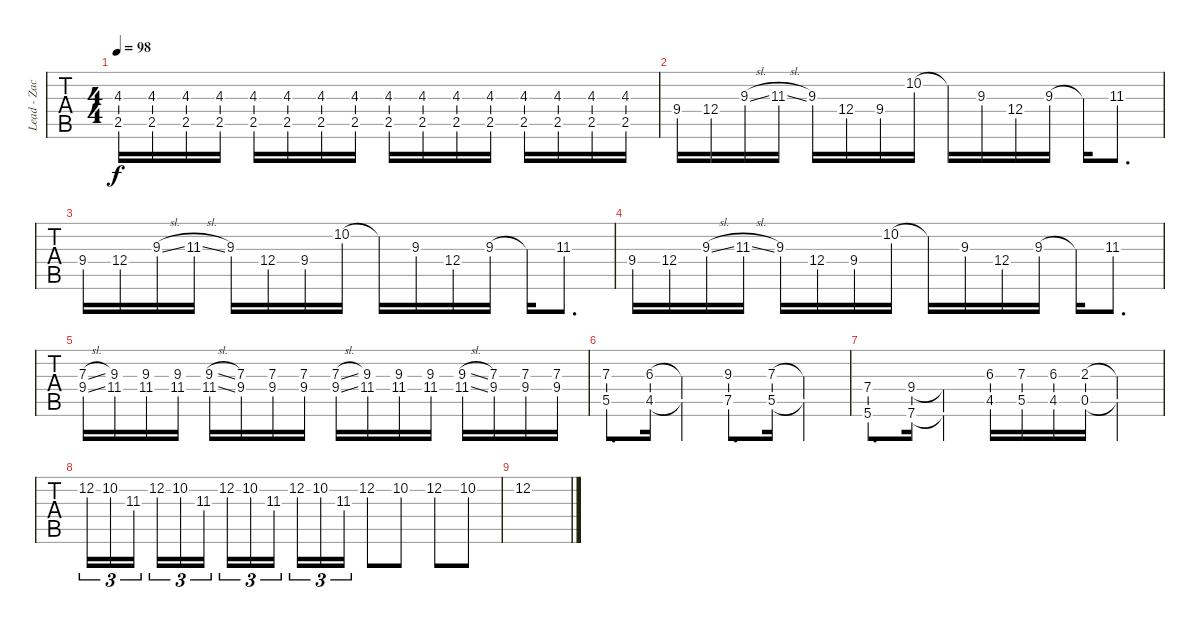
\track ("Lead - Zach/Chris" "Lead - Zac") {instrument distortionguitar}
\staff {tabs}
\tuning (Eb4 Bb3 Gb3 Db3 Ab2 Eb2) {hide}
\ts (4 4)
\tempo 98
\clef g2
\ks c
(4.3 2.5).16{dy f} (4.3 2.5).16 (4.3 2.5).16 (4.3 2.5).16 (4.3 2.5).16 (4.3 2.5).16 (4.3 2.5).16 (4.3 2.5).16 (4.3 2.5).16 (4.3 2.5).16 (4.3 2.5).16 (4.3 2.5).16 (4.3 2.5).16 (4.3 2.5).16 (4.3 2.5).16 (4.3 2.5).16 |
9.4.16 12.4.16 9.3{sl}.16 11.3{sl}.16 9.3.16 12.4.16 9.4.16 10.2.16 10.2{t}.16 9.3.16 12.4.16 9.3.16 9.3{t}.16 11.3.8{d} |
9.4.16 12.4.16 9.3{sl}.16 11.3{sl}.16 9.3.16 12.4.16 9.4.16 10.2.16 10.2{t}.16 9.3.16 12.4.16 9.3.16 9.3{t}.16 11.3.8{d} |
9.4.16 12.4.16 9.3{sl}.16 11.3{sl}.16 9.3.16 12.4.16 9.4.16 10.2.16 10.2{t}.16 9.3.16 12.4.16 9.3.16 9.3{t}.16 11.3.8{d} |
(7.3{sl} 9.4{sl}).16 (9.3 11.4).16 (9.3 11.4).16 (9.3 11.4).16 (9.3{sl} 11.4{sl}).16 (7.3 9.4).16 (7.3 9.4).16 (7.3 9.4).16 (7.3{sl} 9.4{sl}).16 (9.3 11.4).16 (9.3 11.4).16 (9.3 11.4).16 (9.3{sl} 11.4{sl}).16 (7.3 9.4).16 (7.3 9.4).16 (7.3 9.4).16 |
(7.3 5.5).8{d} (6.3 4.5).16 (6.3{t} 4.5{t}).4 (9.3 7.5).8{d} (7.3 5.5).16 (7.3{t} 5.5{t}).4 |
(7.4 5.6).8{d} (9.4 7.6).16 (9.4{t} 7.6{t}).4 (6.3 4.5).16 (7.3 5.5).16 (6.3 4.5).16 (2.3 0.5).16 (2.3{t} 0.5{t}).4 |
12.2.16{tu (3 2)} 10.2.16{tu (3 2)} 11.3.16{tu (3 2) beam splitsecondary} 12.2.16{tu (3 2)} 10.2.16{tu (3 2)} 11.3.16{tu (3 2)} 12.2.16{tu (3 2)} 10.2.16{tu (3 2)} 11.3.16{tu (3 2) beam splitsecondary} 12.2.16{tu (3 2)} 10.2.16{tu (3 2)} 11.3.16{tu (3 2)} 12.2.8 10.2.8 12.2.8 10.2.8 |
12.2.1
